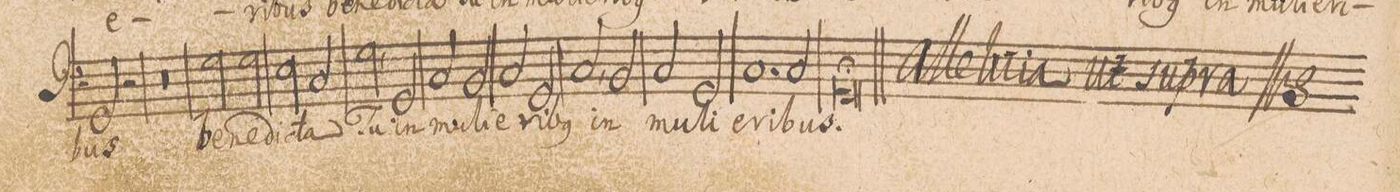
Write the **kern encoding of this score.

**kern	**text
*I"BASSVS.	*
*clefF4	*
*k[bn]	*
*met(C|)	*
*M2/1	*
2GG/	-bus
2r	.
=50-	=50-
0r	.
=51-	=51-
2G\	be-
2G\	-ne-
2E\	-dic-
2C/	-ta
=52-	=52-
2G,\	Tu
2GG/	in
2C/	mu-
2BB/	-li-
=53-	=53-
2C/	-e-
2GG/	-ri-
2C,/	-b(us)
2BB/	in
=54-	=54-
2C/	mu-
2GG/	-li-
1.C	-e-
=55-	=55-
2C/	-ri-
0GGl;	-bus.
==	==
*-	*-
